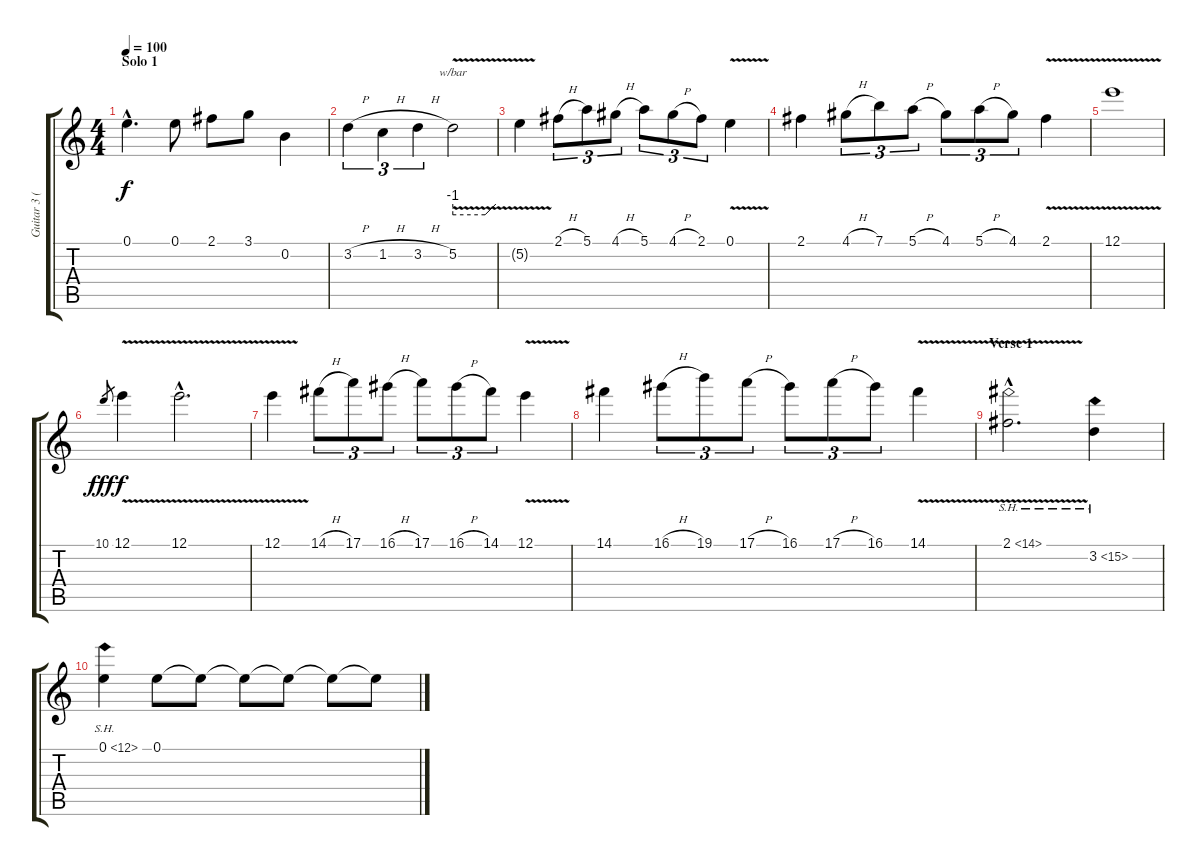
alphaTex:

\track ("Guitar 3 (Dist)" "Guitar 3 (") {instrument distortionguitar}
\staff {score tabs}
\tuning (E4 B3 G3 D3 A2 E2) {hide}
\ts (4 4)
\section ("" "Solo 1")
\tempo 100
\clef g2
\ks c
0.1{hac}.4{d dy f volume 10} 0.1.8 2.1.8 3.1.8 0.2.4 |
3.2{h}.4{tu (3 2)} 1.2{h}.4{tu (3 2)} 3.2{h}.4{tu (3 2)} 5.2{v}.2{tbe (custom default 0 -4 45 -4 60 0)} |
5.2{t}.4 2.1{h}.8{tu (3 2)} 5.1.8{tu (3 2)} 4.1{h}.8{tu (3 2)} 5.1.8{tu (3 2)} 4.1{h}.8{tu (3 2)} 2.1.8{tu (3 2)} 0.1{v}.4 |
2.1.4 4.1{h}.8{tu (3 2)} 7.1.8{tu (3 2)} 5.1{h}.8{tu (3 2)} 4.1.8{tu (3 2)} 5.1{h}.8{tu (3 2)} 4.1.8{tu (3 2)} 2.1{v}.4 |
12.1{v}.1 |
10.1.8{gr dy fff} 12.1{v}.4{dy f} 12.1{v hac}.2{d} |
12.1{v}.4 14.1{h}.8{tu (3 2)} 17.1.8{tu (3 2)} 16.1{h}.8{tu (3 2)} 17.1.8{tu (3 2)} 16.1{h}.8{tu (3 2)} 14.1.8{tu (3 2)} 12.1{v}.4 |
14.1.4 16.1{h}.8{tu (3 2)} 19.1.8{tu (3 2)} 17.1{h}.8{tu (3 2)} 16.1.8{tu (3 2)} 17.1{h}.8{tu (3 2)} 16.1.8{tu (3 2)} 14.1{v}.4 |
\section ("" "Verse 1")
2.1{sh 12 v hac}.2{d} 3.2{sh 12}.4 |
0.1{sh 12}.4 0.1.8{volume 11} 0.1{t}.8{volume 9} 0.1{t}.8{volume 7} 0.1{t}.8{volume 5} 0.1{t}.8{volume 3} 0.1{t}.8{volume 1}
